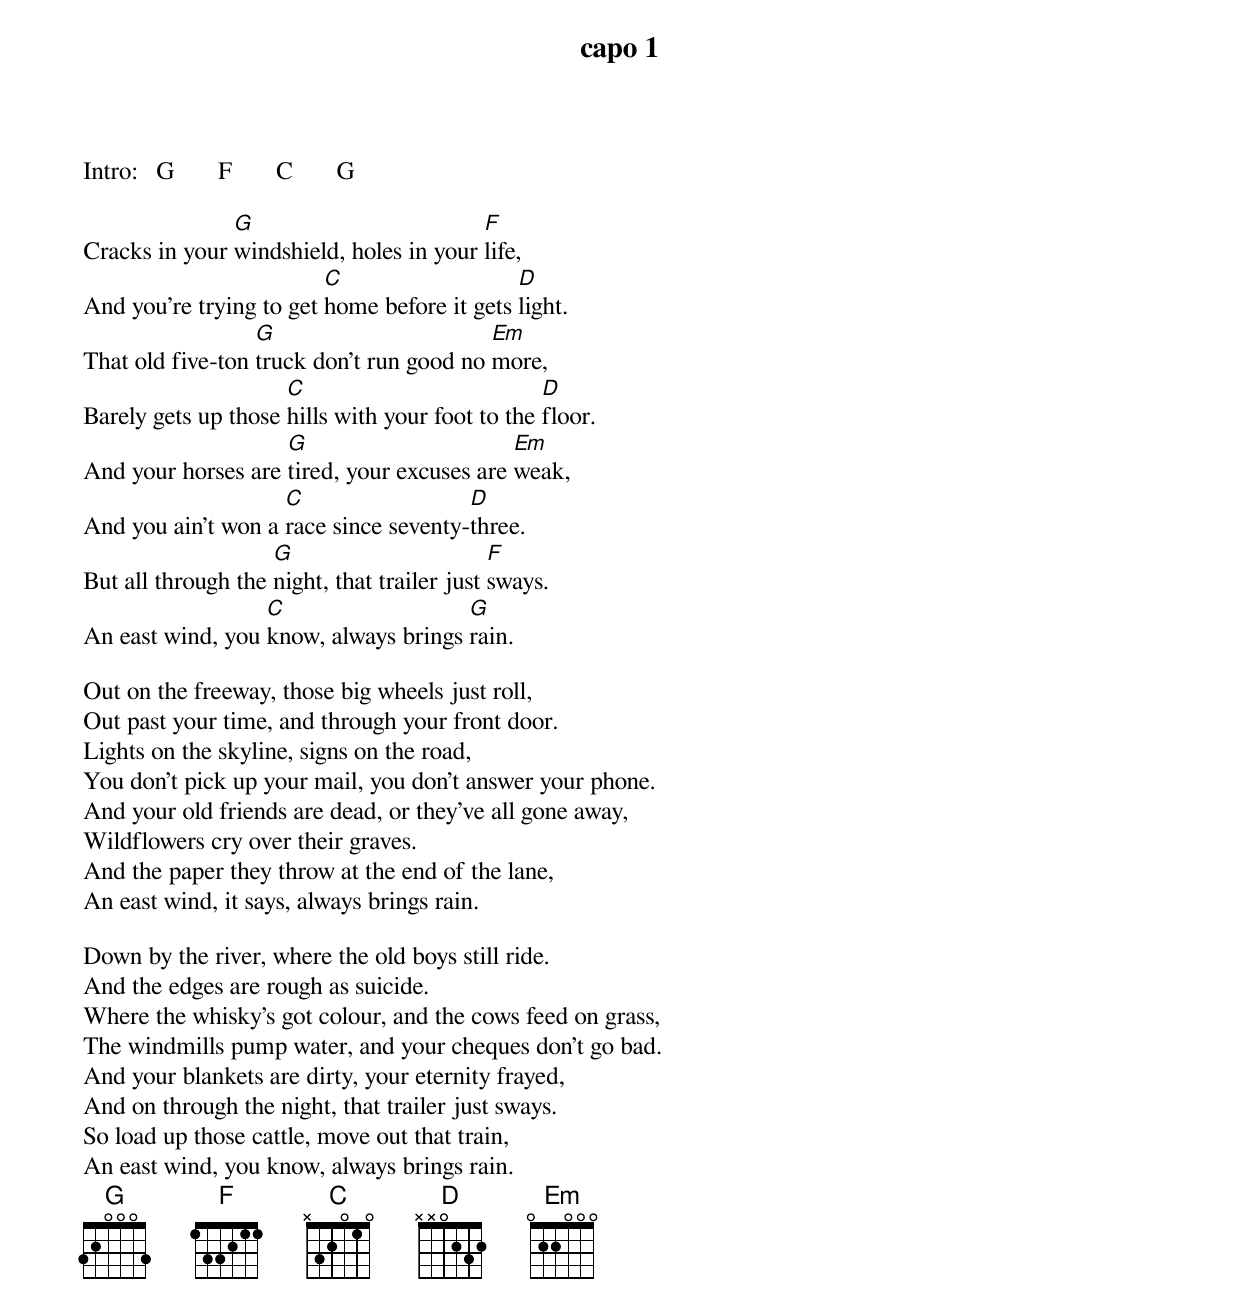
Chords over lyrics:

capo 1

Intro: 	 G 	 F 	 C 	 G

               G                         F
Cracks in your windshield, holes in your life,
                         C                   D
And you're trying to get home before it gets light.
                  G                       Em
That old five-ton truck don't run good no more,
                     C                           D
Barely gets up those hills with your foot to the floor.
                    G                       Em
And your horses are tired, your excuses are weak,
                    C                  D
And you ain't won a race since seventy-three.
                    G                        F
But all through the night, that trailer just sways.
                  C                   G
An east wind, you know, always brings rain.

Out on the freeway, those big wheels just roll,
Out past your time, and through your front door.
Lights on the skyline, signs on the road,
You don't pick up your mail, you don't answer your phone.
And your old friends are dead, or they've all gone away,
Wildflowers cry over their graves.
And the paper they throw at the end of the lane,
An east wind, it says, always brings rain.

Down by the river, where the old boys still ride.
And the edges are rough as suicide.
Where the whisky's got colour, and the cows feed on grass,
The windmills pump water, and your cheques don't go bad.
And your blankets are dirty, your eternity frayed,
And on through the night, that trailer just sways.
So load up those cattle, move out that train,
An east wind, you know, always brings rain.
